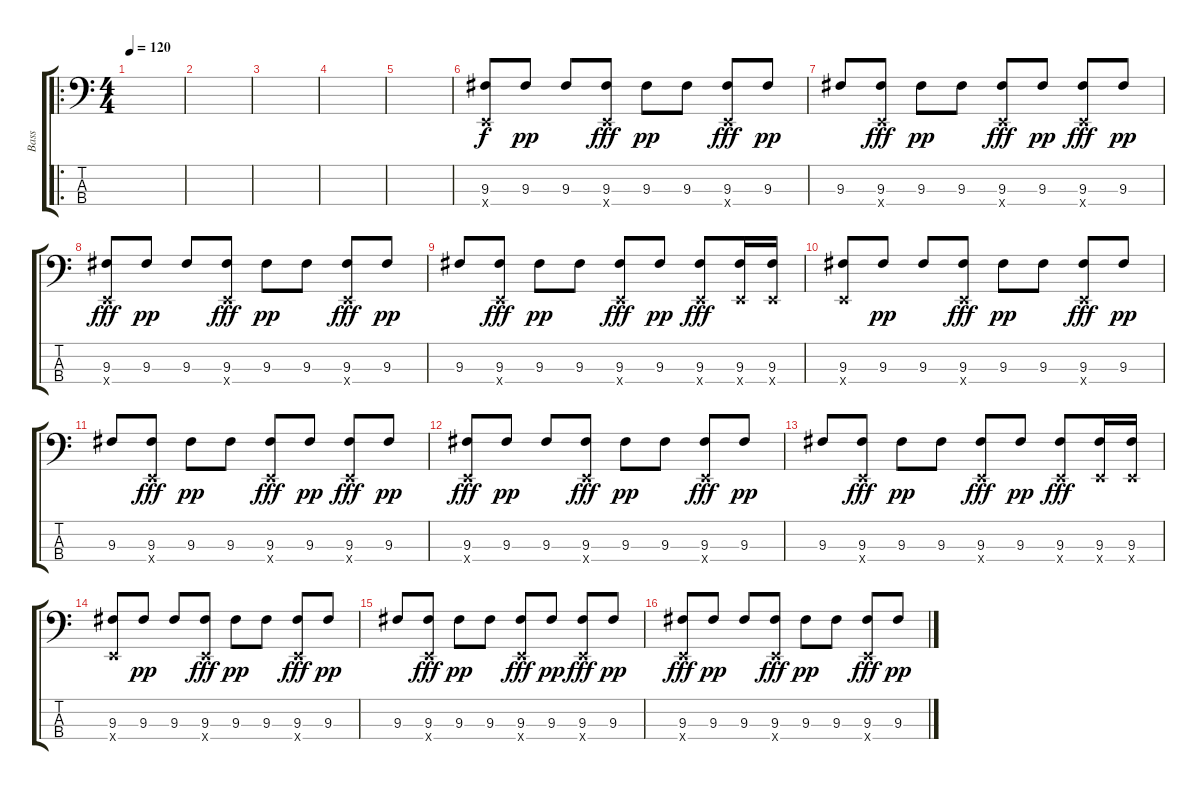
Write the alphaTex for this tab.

\track ("Bass" "Bass") {instrument synthbass2}
\staff {score tabs}
\tuning (G2 D2 A1 E1) {hide}
\ro
\ts (4 4)
\tempo 120
\clef f4
\ks c
|
|
|
|
|
(9.3 0.4{x}).8{volume 16 instrument acousticbass} 9.3.8{dy pp} 9.3.8 (9.3 0.4{x}).8{dy fff} 9.3.8{dy pp} 9.3.8 (9.3 0.4{x}).8{dy fff} 9.3.8{dy pp} |
9.3.8 (9.3 0.4{x}).8{dy fff} 9.3.8{dy pp} 9.3.8 (9.3 0.4{x}).8{dy fff} 9.3.8{dy pp} (9.3 0.4{x}).8{dy fff} 9.3.8{dy pp} |
(9.3 0.4{x}).8{dy fff} 9.3.8{dy pp} 9.3.8 (9.3 0.4{x}).8{dy fff} 9.3.8{dy pp} 9.3.8 (9.3 0.4{x}).8{dy fff} 9.3.8{dy pp} |
9.3.8 (9.3 0.4{x}).8{dy fff} 9.3.8{dy pp} 9.3.8 (9.3 0.4{x}).8{dy fff} 9.3.8{dy pp} (9.3 0.4{x}).8{dy fff} (9.3 0.4{x}).16 (9.3 0.4{x}).16 |
(9.3 0.4{x}).8 9.3.8{dy pp} 9.3.8 (9.3 0.4{x}).8{dy fff} 9.3.8{dy pp} 9.3.8 (9.3 0.4{x}).8{dy fff} 9.3.8{dy pp} |
9.3.8 (9.3 0.4{x}).8{dy fff} 9.3.8{dy pp} 9.3.8 (9.3 0.4{x}).8{dy fff} 9.3.8{dy pp} (9.3 0.4{x}).8{dy fff} 9.3.8{dy pp} |
(9.3 0.4{x}).8{dy fff} 9.3.8{dy pp} 9.3.8 (9.3 0.4{x}).8{dy fff} 9.3.8{dy pp} 9.3.8 (9.3 0.4{x}).8{dy fff} 9.3.8{dy pp} |
9.3.8 (9.3 0.4{x}).8{dy fff} 9.3.8{dy pp} 9.3.8 (9.3 0.4{x}).8{dy fff} 9.3.8{dy pp} (9.3 0.4{x}).8{dy fff} (9.3 0.4{x}).16 (9.3 0.4{x}).16 |
(9.3 0.4{x}).8 9.3.8{dy pp} 9.3.8 (9.3 0.4{x}).8{dy fff} 9.3.8{dy pp} 9.3.8 (9.3 0.4{x}).8{dy fff} 9.3.8{dy pp} |
9.3.8 (9.3 0.4{x}).8{dy fff} 9.3.8{dy pp} 9.3.8 (9.3 0.4{x}).8{dy fff} 9.3.8{dy pp} (9.3 0.4{x}).8{dy fff} 9.3.8{dy pp} |
(9.3 0.4{x}).8{dy fff} 9.3.8{dy pp} 9.3.8 (9.3 0.4{x}).8{dy fff} 9.3.8{dy pp} 9.3.8 (9.3 0.4{x}).8{dy fff} 9.3.8{dy pp}
